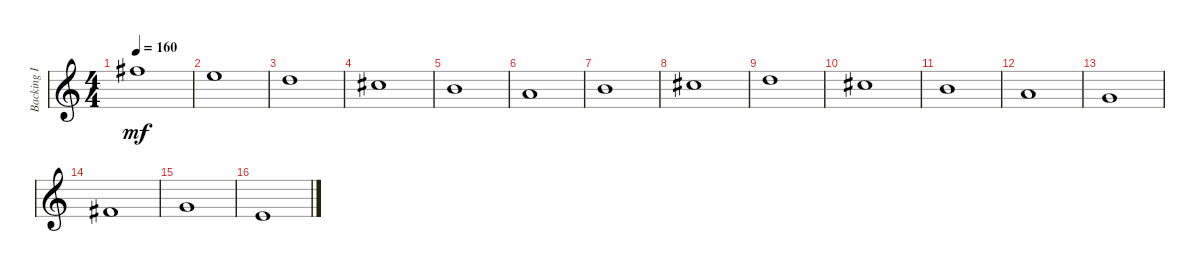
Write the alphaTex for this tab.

\track ("Backing I" "Backing I") {instrument stringensemble2}
\staff {score}
\tuning (E4 B3 G3 D3 A2 E2) {hide}
\ts (4 4)
\tempo 160
\clef g2
\ks c
14.1.1{dy mf} |
12.1.1 |
10.1.1 |
9.1.1 |
7.1.1 |
5.1.1 |
7.1.1 |
9.1.1 |
10.1.1 |
9.1.1 |
7.1.1 |
5.1.1 |
3.1.1 |
2.1.1 |
3.1.1 |
0.1.1
